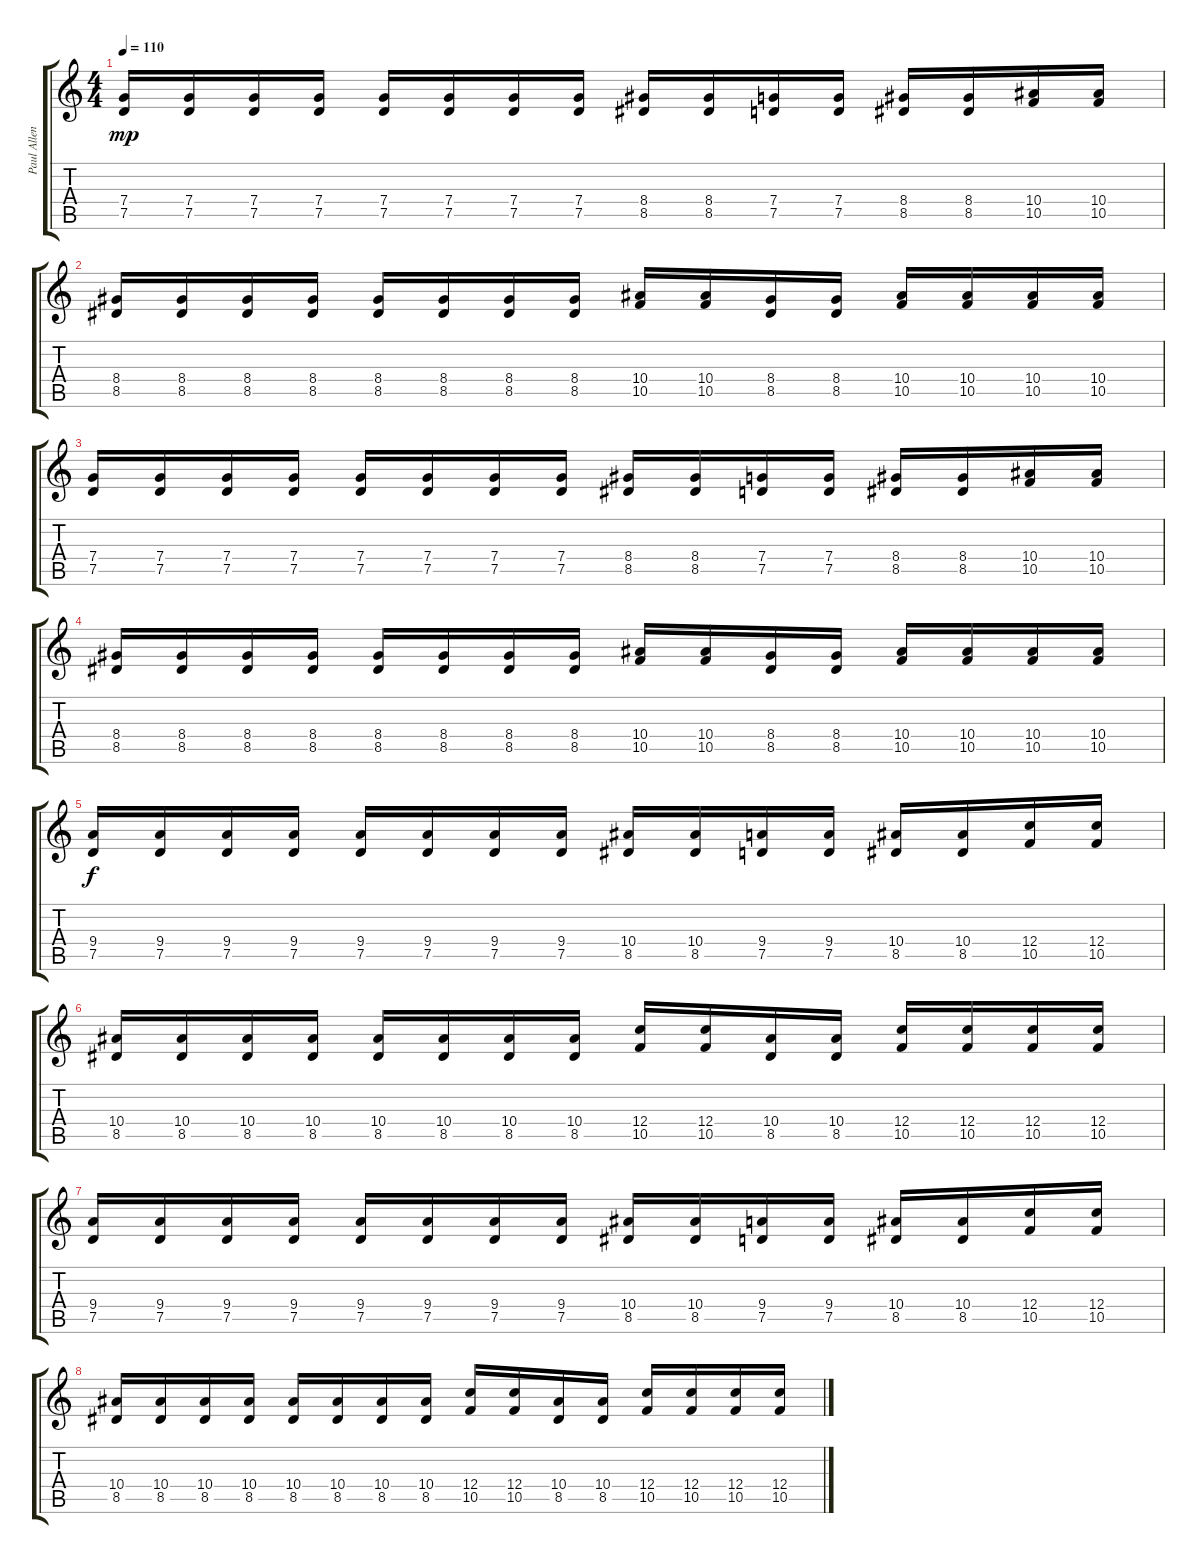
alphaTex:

\track ("Paul Allender" "Paul Allen") {instrument overdrivenguitar}
\staff {score tabs}
\tuning (D4 A3 F3 C3 G2 D2) {hide}
\ts (4 4)
\tempo 110
\tempo 176
\tempo 110
\clef g2
\ks c
(7.4 7.5).16{dy mp instrument overdrivenguitar} (7.4 7.5).16 (7.4 7.5).16 (7.4 7.5).16 (7.4 7.5).16 (7.4 7.5).16 (7.4 7.5).16 (7.4 7.5).16 (8.4 8.5).16 (8.4 8.5).16 (7.4 7.5).16 (7.4 7.5).16 (8.4 8.5).16 (8.4 8.5).16 (10.4 10.5).16 (10.4 10.5).16 |
(8.4 8.5).16 (8.4 8.5).16 (8.4 8.5).16 (8.4 8.5).16 (8.4 8.5).16 (8.4 8.5).16 (8.4 8.5).16 (8.4 8.5).16 (10.4 10.5).16 (10.4 10.5).16 (8.4 8.5).16 (8.4 8.5).16 (10.4 10.5).16 (10.4 10.5).16 (10.4 10.5).16 (10.4 10.5).16 |
(7.4 7.5).16 (7.4 7.5).16 (7.4 7.5).16 (7.4 7.5).16 (7.4 7.5).16 (7.4 7.5).16 (7.4 7.5).16 (7.4 7.5).16 (8.4 8.5).16 (8.4 8.5).16 (7.4 7.5).16 (7.4 7.5).16 (8.4 8.5).16 (8.4 8.5).16 (10.4 10.5).16 (10.4 10.5).16 |
(8.4 8.5).16 (8.4 8.5).16 (8.4 8.5).16 (8.4 8.5).16 (8.4 8.5).16 (8.4 8.5).16 (8.4 8.5).16 (8.4 8.5).16 (10.4 10.5).16 (10.4 10.5).16 (8.4 8.5).16 (8.4 8.5).16 (10.4 10.5).16 (10.4 10.5).16 (10.4 10.5).16 (10.4 10.5).16 |
(9.4 7.5).16{dy f} (9.4 7.5).16 (9.4 7.5).16 (9.4 7.5).16 (9.4 7.5).16 (9.4 7.5).16 (9.4 7.5).16 (9.4 7.5).16 (10.4 8.5).16 (10.4 8.5).16 (9.4 7.5).16 (9.4 7.5).16 (10.4 8.5).16 (10.4 8.5).16 (12.4 10.5).16 (12.4 10.5).16 |
(10.4 8.5).16 (10.4 8.5).16 (10.4 8.5).16 (10.4 8.5).16 (10.4 8.5).16 (10.4 8.5).16 (10.4 8.5).16 (10.4 8.5).16 (12.4 10.5).16 (12.4 10.5).16 (10.4 8.5).16 (10.4 8.5).16 (12.4 10.5).16 (12.4 10.5).16 (12.4 10.5).16 (12.4 10.5).16 |
(9.4 7.5).16 (9.4 7.5).16 (9.4 7.5).16 (9.4 7.5).16 (9.4 7.5).16 (9.4 7.5).16 (9.4 7.5).16 (9.4 7.5).16 (10.4 8.5).16 (10.4 8.5).16 (9.4 7.5).16 (9.4 7.5).16 (10.4 8.5).16 (10.4 8.5).16 (12.4 10.5).16 (12.4 10.5).16 |
(10.4 8.5).16 (10.4 8.5).16 (10.4 8.5).16 (10.4 8.5).16 (10.4 8.5).16 (10.4 8.5).16 (10.4 8.5).16 (10.4 8.5).16 (12.4 10.5).16 (12.4 10.5).16 (10.4 8.5).16 (10.4 8.5).16 (12.4 10.5).16 (12.4 10.5).16 (12.4 10.5).16 (12.4 10.5).16
